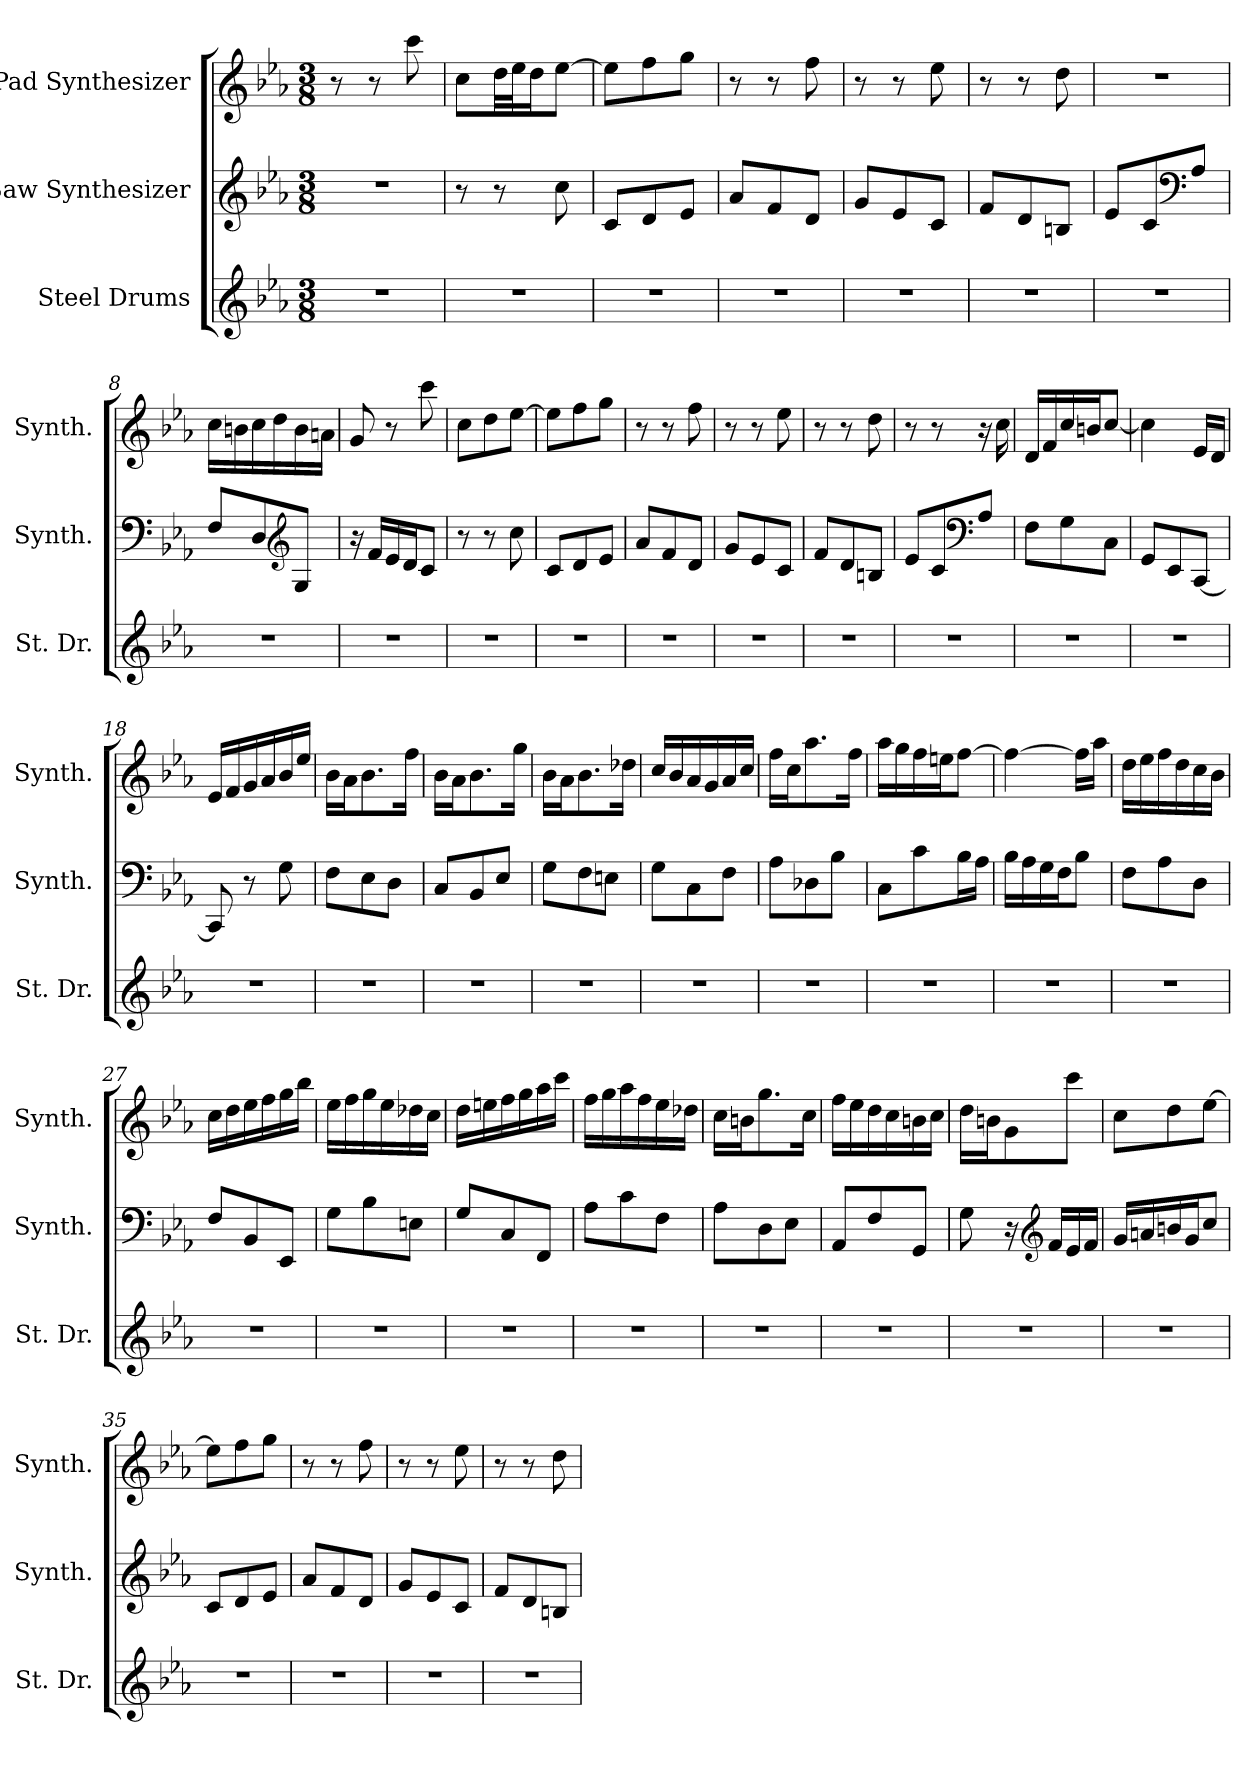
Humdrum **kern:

**kern	**kern	**kern
*part3	*part2	*part1
*staff3	*staff2	*staff1
*I"Steel Drums	*I"Saw Synthesizer	*I"Pad Synthesizer
*I'St. Dr.	*I'Synth.	*I'Synth.
*clefG2	*clefG2	*clefG2
*k[b-e-a-]	*k[b-e-a-]	*k[b-e-a-]
*M3/8	*M3/8	*M3/8
*MM105	*MM105	*MM105
=1	=1	=1
4.r	4.r	8r
.	.	8r
.	.	8ccc\
=2	=2	=2
4.r	8r	8cc\L
.	8r	32dd\LL
.	.	32ee-\J
.	.	16dd\J
.	8cc\	[8ee-\J
=3	=3	=3
4.r	8c/L	8ee-\L]
.	8d/	8ff\
.	8e-/J	8gg\J
=4	=4	=4
4.r	8a-/L	8r
.	8f/	8r
.	8d/J	8ff\
=5	=5	=5
4.r	8g/L	8r
.	8e-/	8r
.	8c/J	8ee-\
=6	=6	=6
4.r	8f/L	8r
.	8d/	8r
.	8Bn/J	8dd\
=7	=7	=7
4.r	8e-/L	4.r
.	8c/	.
*	*clefF4	*
.	8A-/J	.
!!LO:LB:g=z
=8	=8	=8
4.r	8F/L	16cc\LL
.	.	16bn\
.	8D/	16cc\
.	.	16dd\
*	*clefG2	*
.	8G/J	16b\
.	.	16an\JJ
=9	=9	=9
4.r	16r	8g/
.	16f/LL	.
.	16e-/	8r
.	16d/J	.
.	8c/J	8ccc\
=10	=10	=10
4.r	8r	8cc\L
.	8r	8dd\
.	8cc\	[8ee-\J
=11	=11	=11
4.r	8c/L	8ee-\L]
.	8d/	8ff\
.	8e-/J	8gg\J
=12	=12	=12
4.r	8a-/L	8r
.	8f/	8r
.	8d/J	8ff\
=13	=13	=13
4.r	8g/L	8r
.	8e-/	8r
.	8c/J	8ee-\
=14	=14	=14
4.r	8f/L	8r
.	8d/	8r
.	8Bn/J	8dd\
!!LO:LB:g=z
=15	=15	=15
4.r	8e-/L	8r
.	8c/	8r
*	*clefF4	*
.	8A-/J	16r
.	.	16cc\
=16	=16	=16
4.r	8F\L	16d/LL
.	.	16f/
.	8G\	16cc/
.	.	16bn/J
.	8C\J	[8cc/J
=17	=17	=17
4.r	8GG/L	4cc\]
.	8EE-/	.
.	[8CC/J	16e-/LL
.	.	16d/JJ
=18	=18	=18
4.r	8CC/]	16e-/LL
.	.	16f/
.	8r	16g/
.	.	16a-/
.	8G\	16b-/
.	.	16ee-/JJ
=19	=19	=19
4.r	8F\L	16b-\LL
.	.	16a-\J
.	8E-\	8.b-\
.	8D\J	.
.	.	16ff\Jk
=20	=20	=20
4.r	8C/L	16b-\LL
.	.	16a-\J
.	8BB-/	8.b-\
.	8E-/J	.
.	.	16gg\Jk
!!LO:LB:g=z
=21	=21	=21
4.r	8G\L	16b-\LL
.	.	16a-\J
.	8F\	8.b-\
.	8En\J	.
.	.	16dd-X\Jk
=22	=22	=22
4.r	8G\L	16cc/LL
.	.	16b-/
.	8C\	16a-/
.	.	16g/
.	8F\J	16a-/
.	.	16cc/JJ
=23	=23	=23
4.r	8A-\L	16ff\LL
.	.	16cc\J
.	8D-X\	8.aa-\
.	8B-\J	.
.	.	16ff\Jk
=24	=24	=24
4.r	8C\L	16aa-\LL
.	.	16gg\
.	8c\	16ff\
.	.	16een\J
.	16B-\L	[8ff\J
.	16A-\JJ	.
=25	=25	=25
4.r	16B-\LL	4ff\_
.	16A-\	.
.	16G\	.
.	16F\J	.
.	8B-\J	16ff\LL]
.	.	16aa-\JJ
=26	=26	=26
4.r	8F\L	16dd\LL
.	.	16ee-\
.	8A-\	16ff\
.	.	16dd\
.	8D\J	16cc\
.	.	16b-\JJ
!!LO:PB:g=z
=27	=27	=27
4.r	8F/L	16cc\LL
.	.	16dd\
.	8BB-/	16ee-\
.	.	16ff\
.	8EE-/J	16gg\
.	.	16bb-\JJ
=28	=28	=28
4.r	8G\L	16ee-\LL
.	.	16ff\
.	8B-\	16gg\
.	.	16ee-\
.	8En\J	16dd-X\
.	.	16cc\JJ
=29	=29	=29
4.r	8G/L	16dd\LL
.	.	16een\
.	8C/	16ff\
.	.	16gg\
.	8FF/J	16aa-\
.	.	16ccc\JJ
=30	=30	=30
4.r	8A-\L	16ff\LL
.	.	16gg\
.	8c\	16aa-\
.	.	16ff\
.	8F\J	16ee-\
.	.	16dd-X\JJ
=31	=31	=31
4.r	8A-\L	16cc\LL
.	.	16bn\J
.	8D\	8.gg\
.	8E-\J	.
.	.	16cc\Jk
!!LO:LB:g=z
=32	=32	=32
4.r	8AA-/L	16ff\LL
.	.	16ee-\
.	8F/	16dd\
.	.	16cc\
.	8GG/J	16bn\
.	.	16cc\JJ
=33	=33	=33
4.r	8G\	16dd\LL
.	.	16bn\J
.	16r	8g\
*	*clefG2	*
.	16f/LL	.
.	16e-/	8ccc\J
.	16f/JJ	.
=34	=34	=34
4.r	16g/LL	8cc\L
.	16an/	.
.	16bn/	8dd\
.	16g/J	.
.	8cc/J	[8ee-\J
=35	=35	=35
4.r	8c/L	8ee-\L]
.	8d/	8ff\
.	8e-/J	8gg\J
=36	=36	=36
4.r	8a-/L	8r
.	8f/	8r
.	8d/J	8ff\
=37	=37	=37
4.r	8g/L	8r
.	8e-/	8r
.	8c/J	8ee-\
=38	=38	=38
4.r	8f/L	8r
.	8d/	8r
.	8Bn/J	8dd\
=	=	=
*-	*-	*-
